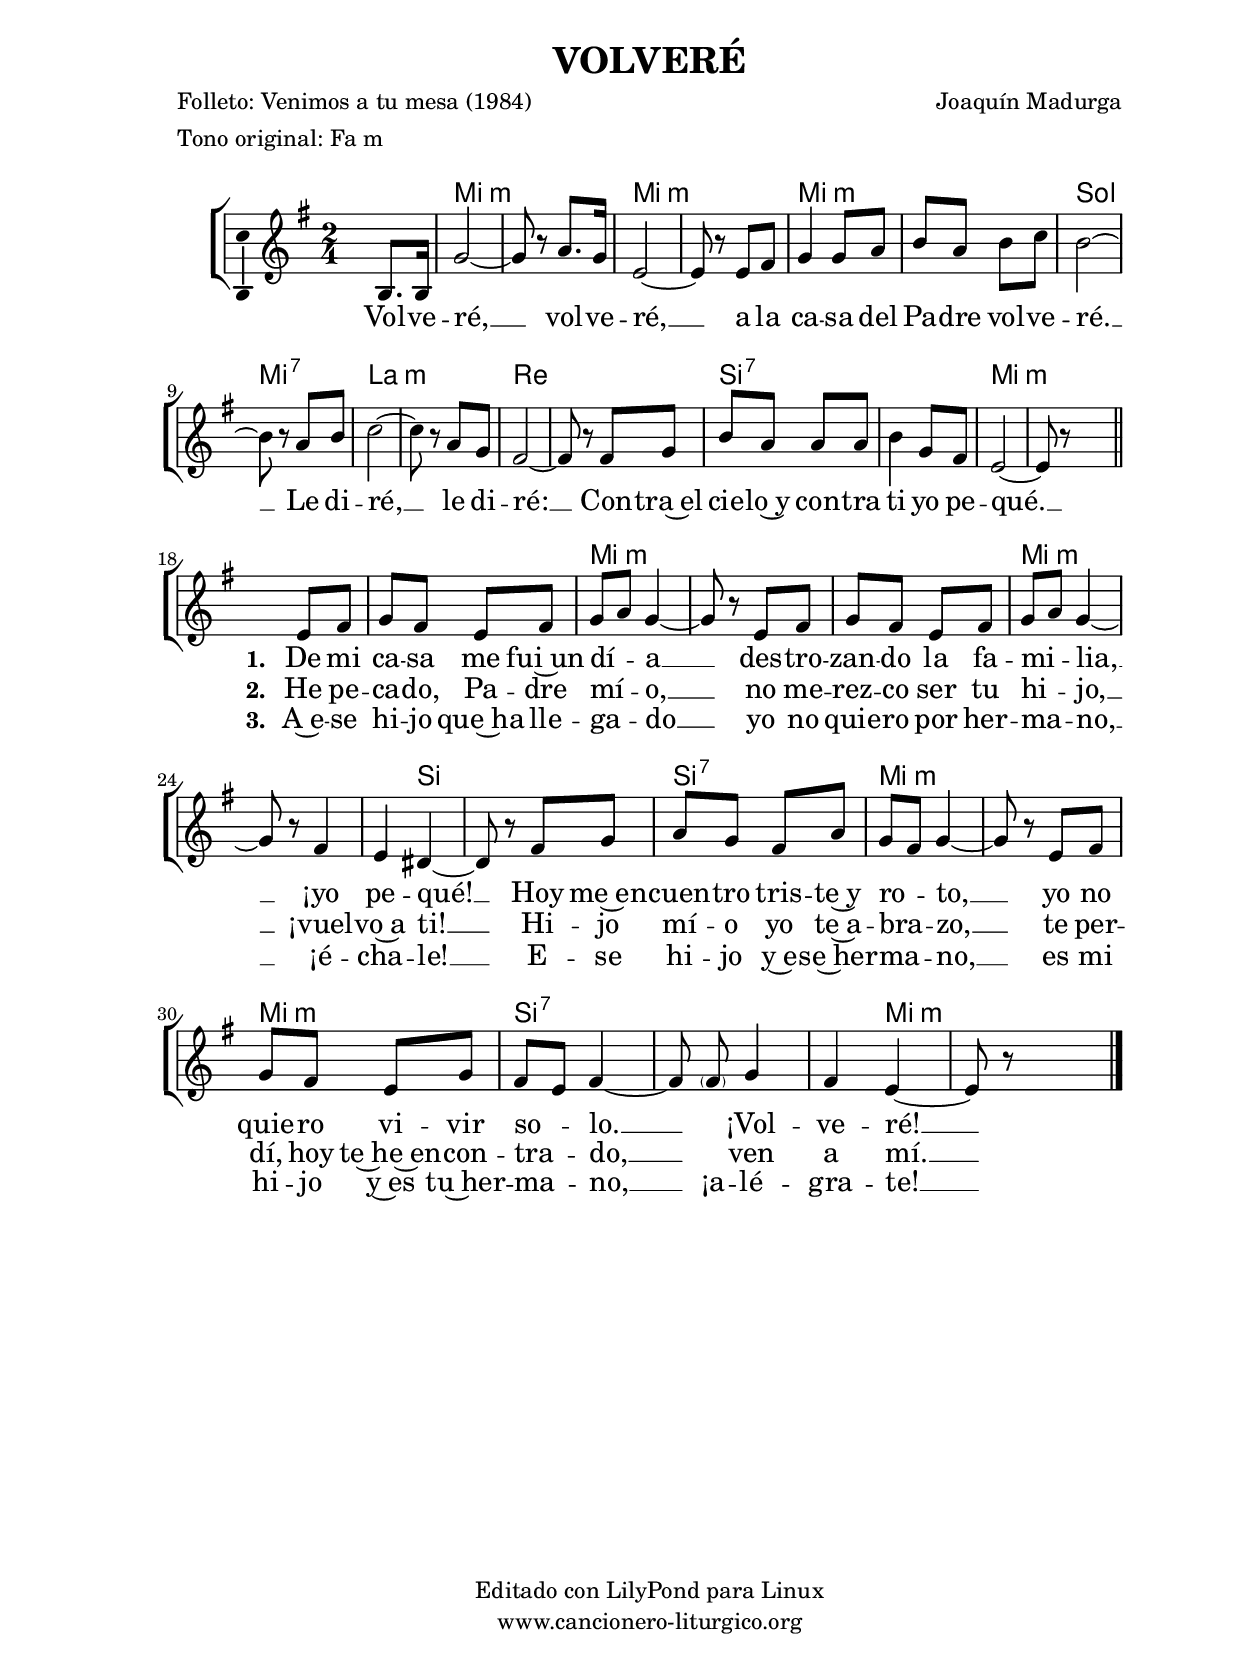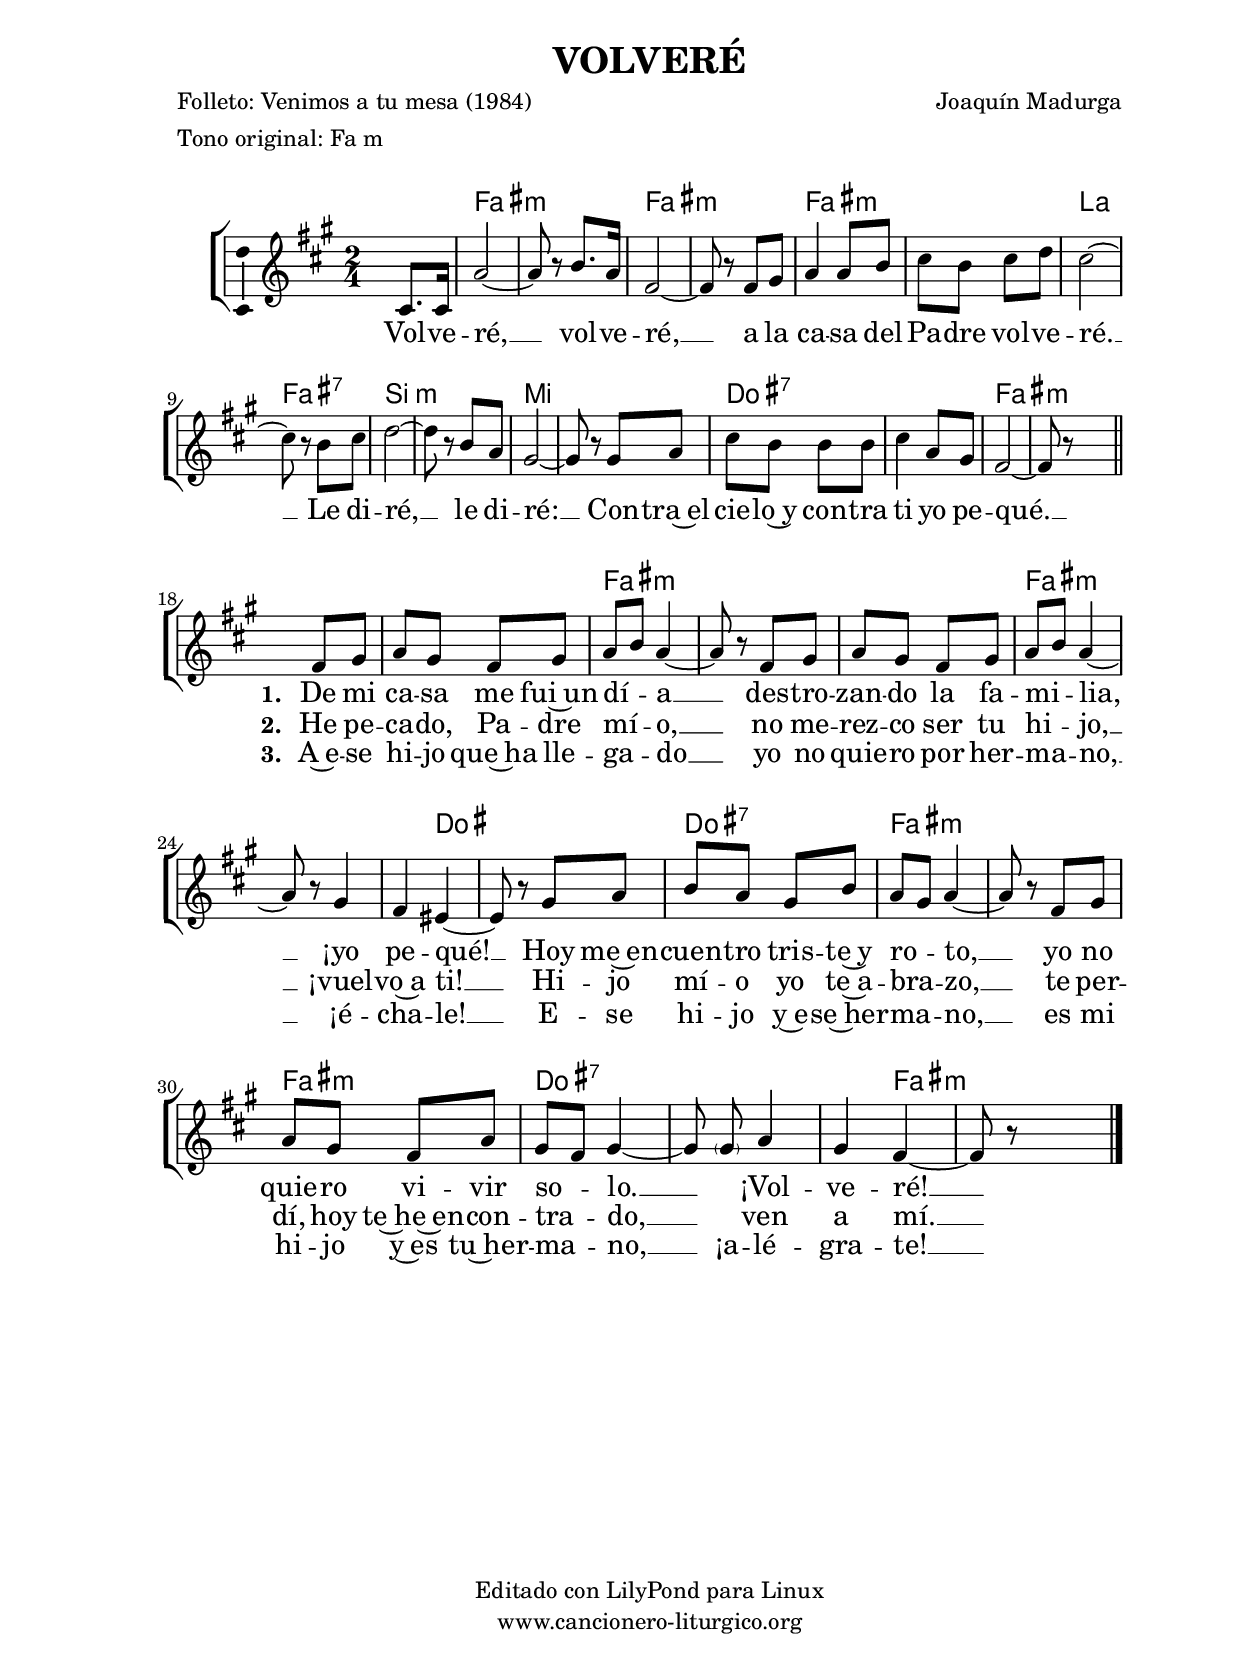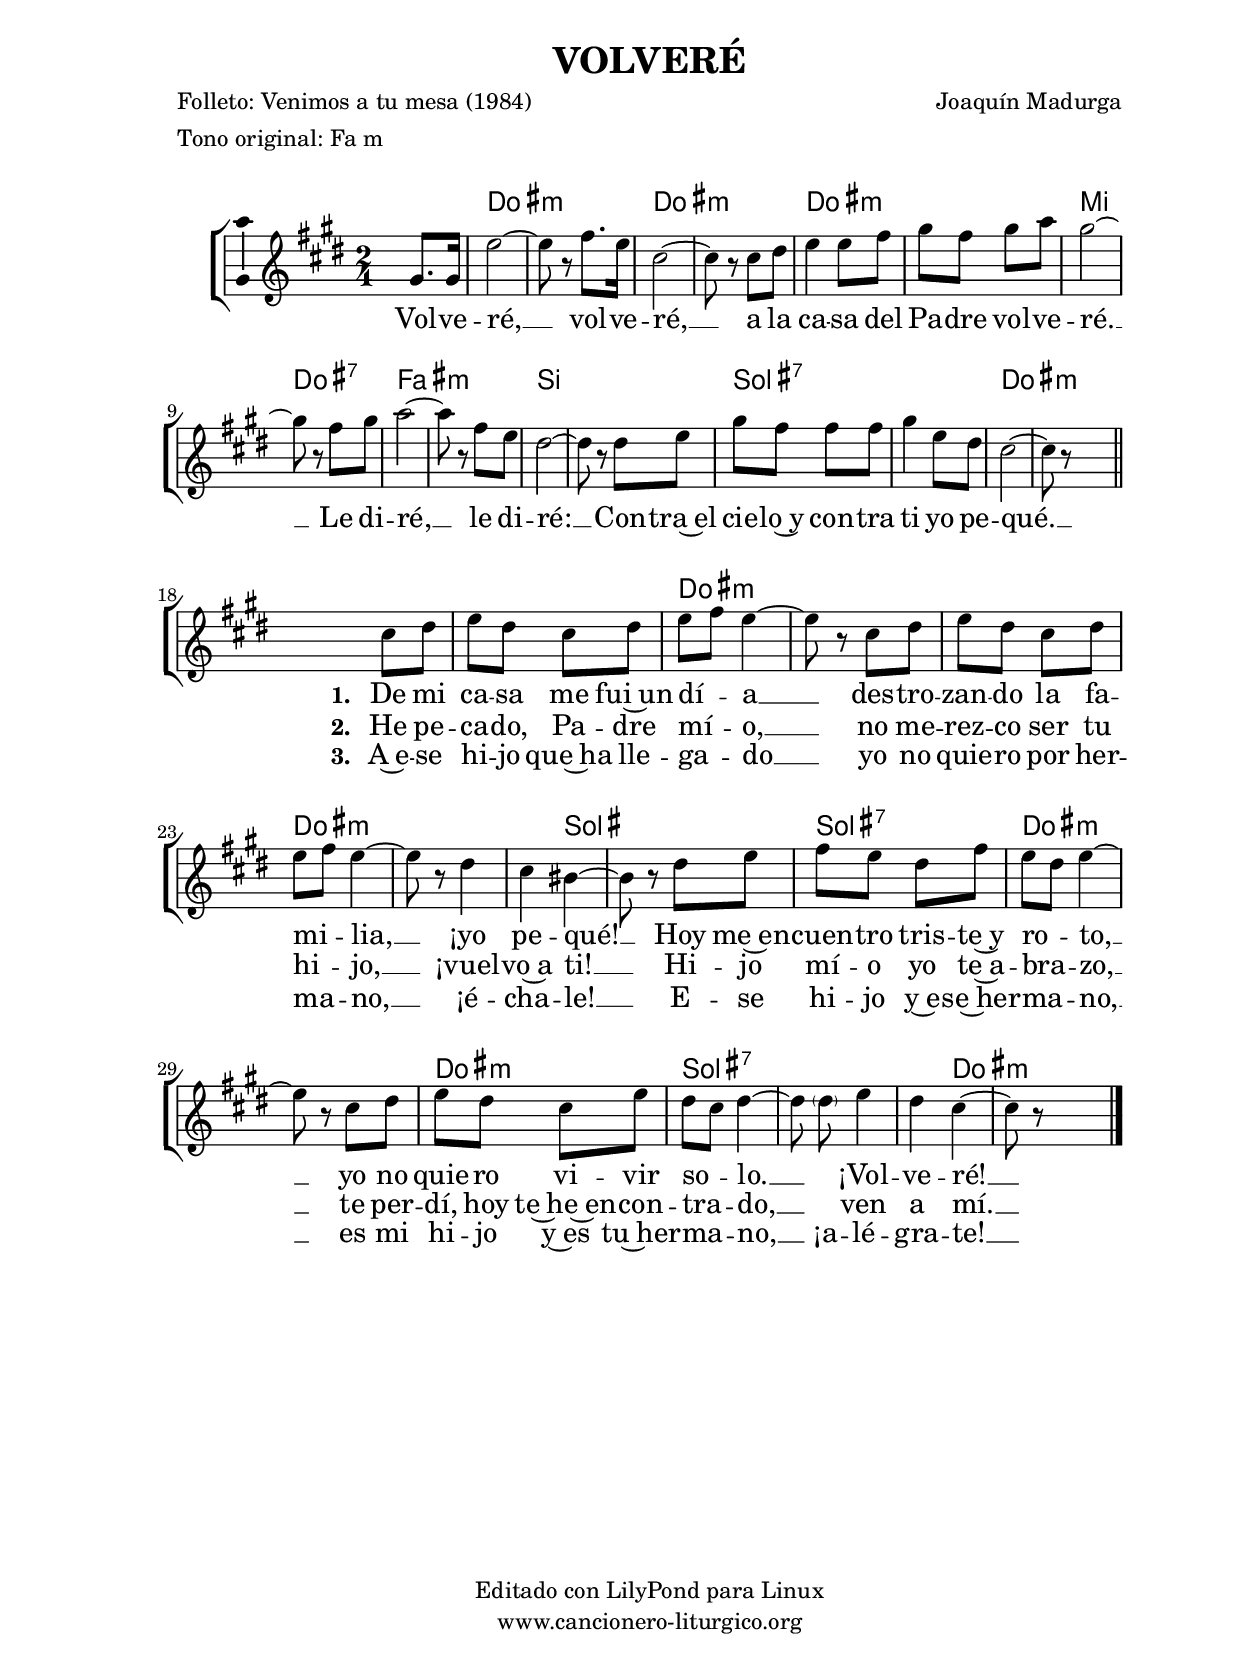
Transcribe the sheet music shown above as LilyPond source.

%
%para convertir .midi en .wav:
%timidity filename.midi -Ow -o finename.wav
%
%
%Para convertir de .wav a .mp3:
%lame -h -m j filename.wav
%
%
%para escuchar el midi:
%timidity nombrefichero.midi
%


%versión de lilypond para la que se ha escrito esta partitura:
\version "2.16.0"

	%Tamaño papel
	#(set-default-paper-size "a4")
	%Tamaño partitura
	#(set-global-staff-size 20)
	%No responde al pulsar sobre una nota
	#(ly:set-option 'point-and-click #f)

%parámetros del encabezamiento:
\header {
	title = "VOLVERÉ"
	subtitle = ""
	composer = "Joaquín Madurga"
	poet = "Folleto: Venimos a tu mesa (1984)"
	meter = "Tono original: Fa m"
	arranger = ""
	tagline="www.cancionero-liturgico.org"
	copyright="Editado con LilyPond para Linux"
	}

%parámetros asociados al papel:
\paper  {
	oddHeaderMarkup = \markup {\fill-line { \on-the-fly #not-first-page \fromproperty #'header:title \on-the-fly #not-first-page \fromproperty #'header:composer }}
	evenHeaderMarkup = \markup {\fill-line { \fromproperty #'header:composer \fromproperty #'header:title }}
	#(set-paper-size "a4")
	print-page-number = ##f
	first-page-number = 1
	print-first-page-number = ##f
%	head-separation = 3.0 \cm
	top-margin = 2.0 \cm
	bottom-margin = 0.5\cm
%%%	bottom-margin = -2.0\cm
	left-margin = 3.0 \cm
	line-width = 16.0 \cm 
	indent = 8\mm
	interscoreline = 2.\mm
	between-system-space = 15\mm
%	para que las partituras no llenen la hoja:
	ragged-bottom = ##t
%	idem para la última hoja:
	ragged-last-bottom = ##f
%	para que las partituras llenen el ancho del papel:
	ragged-last = ##f
	after-title-space = 2.5 \cm
%page-count=1
%system-count=6

	%Flexible Vertical Spacing
%	markup-markup-spacing =
%	#'((basic-distance . 15) (minimum-distance . 15) (padding . 3))
	markup-system-spacing =
	#'((basic-distance . 15) (minimum-distance . 15) (padding . 3))
	system-system-spacing =
	#'((basic-distance . 15) (minimum-distance . 15) (padding . 3))
	score-system-spacing =
	#'((basic-distance . 15) (minimum-distance . 15) (padding . 5))
%	top-system-spacing = % header
%	#'((basic-distance . 8) (minimum-distance . 0) (padding . 0))
%	top-markup-spacing =
%	#'((basic-distance . 20) (minimum-distance . 20) (padding . 0))
	last-bottom-spacing = % footer
	#'((basic-distance . 5) (minimum-distance . 5) (padding . 0))
%	score-markup-spacing =
%	#'((basic-distance . 16) (minimum-distance . 13) (padding . 0))

	}


%parámetros que afectan a toda la partitura:
global =  {
	%clave de sol (G):
	\clef G
	%armadura:
	\transpose f e
	\key f \minor
	\tempo 4=120
	\set Score.tempoHideNote = ##t
	}


acordes = {
	\italianChords
	\chordmode {
	\transpose f e
{

s2 f2:m s f:m s f:m s aes f:7 bes:m s ees s c:7 s f:m s

s2 s f2:m s s f:m s s4 c s2 c:7 f:m s f:m c:7 s s4 f:m s2

}
}
}


melodia = 
	\transpose f e
{
	\relative c' {
	\time 2/4

s4 c8. c16
aes'2~
aes8 r8 bes8. aes16
f2~
f8 r8 f8 g
aes4 aes8 bes
c8 bes c des
c2~
c8 r8 bes8 c
des2~
des8 r8 bes8 aes
g2~
g8 r8 g8 aes
c8 bes bes bes
c4 aes8 g
f2~
f8 r8 s4

\bar "||"
\break

s4 f8 g
aes8 g f g
aes bes aes4~
aes8 r8 f8 g
aes8 g f g
aes8 bes aes4~
aes8 r8 g4
f4 e~
e8 r8 g8 aes
bes8 aes g bes
aes8 g aes4~
aes8 r8 f g
aes8 g f aes
g8 f g4~
g8 \noBeam \parenthesize g8 aes4
g4 f4~
f8 r8 s4

\bar "|."

	}
	}


texto = \lyricmode {
Vol -- ve -- ré, __ vol -- ve -- ré, __
a la ca -- sa del Pa -- dre vol -- ve -- ré. __
Le di -- ré, __ le di -- ré: __
Con -- tra~el cie -- lo~y con -- tra ti yo pe -- qué. __

\set stanza =#"1. " De mi ca -- sa me fui~un dí -- _ a __
des -- tro -- zan -- do la fa -- mi -- _ lia, __
¡yo pe -- qué! __
Hoy me~en -- cuen -- tro tris -- te~y ro -- _ to, __
yo no quie -- ro vi -- vir so -- _ lo. __
"  " ¡Vol -- ve -- ré! __

	}

textodos = \lyricmode {
\skip1 \skip1 \skip1 \skip1 \skip1 \skip1
\skip1 \skip1 \skip1 \skip1 \skip1 \skip1
\skip1 \skip1 \skip1 \skip1 \skip1 \skip1
\skip1 \skip1 \skip1 \skip1 \skip1 \skip1
\skip1 \skip1 \skip1 \skip1 \skip1 \skip1
\skip1 \skip1

\set stanza =#"2. " He pe -- ca -- do, Pa -- dre mí -- _ o, __
no me -- rez -- co ser tu hi -- _ jo, __
¡vuel -- vo~a ti! __
Hi -- jo mí -- o yo te~a -- bra -- _ zo, __
te per -- dí, hoy te~he~en -- con -- tra -- _ do, __
"  " ven a mí. __

	}

textotres = \lyricmode {
\skip1 \skip1 \skip1 \skip1 \skip1 \skip1
\skip1 \skip1 \skip1 \skip1 \skip1 \skip1
\skip1 \skip1 \skip1 \skip1 \skip1 \skip1
\skip1 \skip1 \skip1 \skip1 \skip1 \skip1
\skip1 \skip1 \skip1 \skip1 \skip1 \skip1
\skip1 \skip1

\set stanza =#"3. " A~e -- se hi -- jo que~ha lle -- ga -- _ do __
yo no quie -- ro por her -- ma -- _ no, __
¡é -- cha -- le! __
E -- se hi -- jo y~e -- se~her -- ma -- _ no, __
es mi hi -- jo y~es tu~her -- ma -- _ no, __
¡a -- lé -- gra -- te! __

	}


acordesStaff = \context ChordNames = acordesStaff <<
	\set chordChanges = ##f
	\acordes
	>>


vozStaff = \context Voice = vozStaff
\with {\consists "Ambitus_engraver"}
<<
%	\set Staff.instrumentName = ""
%	\set Staff.shortInstrumentName = ""
%	\set Staff.midiInstrument = #"clarinet"
%	\set Staff.midiInstrument = #"cello"
%	\set Staff.midiInstrument = #"flute"
	\set Staff.midiInstrument = #"electric guitar (jazz)"
%	\set Staff.midiInstrument = #"english horn"
%	\set Staff.midiInstrument = #"violin"
%	\set Staff.midiInstrument = #"glockenspiel"
	\set Staff.midiMinimumVolume = #0.7
	\set Staff.midiMaximumVolume = #0.9
	\global
	\melodia
	>>

textoStaff = \context Lyrics = textoStaff <<
	\lyricsto vozStaff \texto
	>>

textodosStaff = \context Lyrics = textodosStaff <<
	\lyricsto vozStaff \textodos
	>>

textotresStaff = \context Lyrics = textotresStaff <<
	\lyricsto vozStaff \textotres
	>>


\book {
	\score {
		\context ChoirStaff {
			\override StaffGroup.SystemStartBracket #'collapse-height = #1
			\override Score.SystemStartBar #'collapse-height = #1
			<<
			\acordesStaff
			\vozStaff
			\textoStaff
			\textodosStaff
			\textotresStaff
			>>
			}
		\layout {
	    		\context {
				\Lyrics
				\override LyricText #'font-size = #2
				}
	   		 \context {
				\Score
				\override StaffSymbol #'staff-space = #(magstep +3)
				}
			}
		}
	\score {
		\unfoldRepeats
		\context ChoirStaff {
			<<
			\acordesStaff
			\vozStaff
			>>
			}
		\midi {
	  		\context {
	  			\Score
				tempoWholesPerMinute = #(ly:make-moment 70 4)
				}
			}
		}
	}



#(define output-suffix "C")
\book {
	\score {
		\context ChoirStaff {
			\override StaffGroup.SystemStartBracket #'collapse-height = #1
			\override Score.SystemStartBar #'collapse-height = #1
\transpose c d
			<<
			\acordesStaff
			\vozStaff
			\textoStaff
			\textodosStaff
			\textotresStaff
			>>
			}
		\layout {
	    		\context {
				\Lyrics
				\override LyricText #'font-size = #2
				}
	   		 \context {
				\Score
				\override StaffSymbol #'staff-space = #(magstep +3)
				}
			}
		}
	}

#(define output-suffix "S")
\book {
	\score {
		\context ChoirStaff {
			\override StaffGroup.SystemStartBracket #'collapse-height = #1
			\override Score.SystemStartBar #'collapse-height = #1
\transpose c a
			<<
			\acordesStaff
			\vozStaff
			\textoStaff
			\textodosStaff
			\textotresStaff
			>>
			}
		\layout {
	    		\context {
				\Lyrics
				\override LyricText #'font-size = #2
				}
	   		 \context {
				\Score
				\override StaffSymbol #'staff-space = #(magstep +3)
				}
			}
		}
	}


